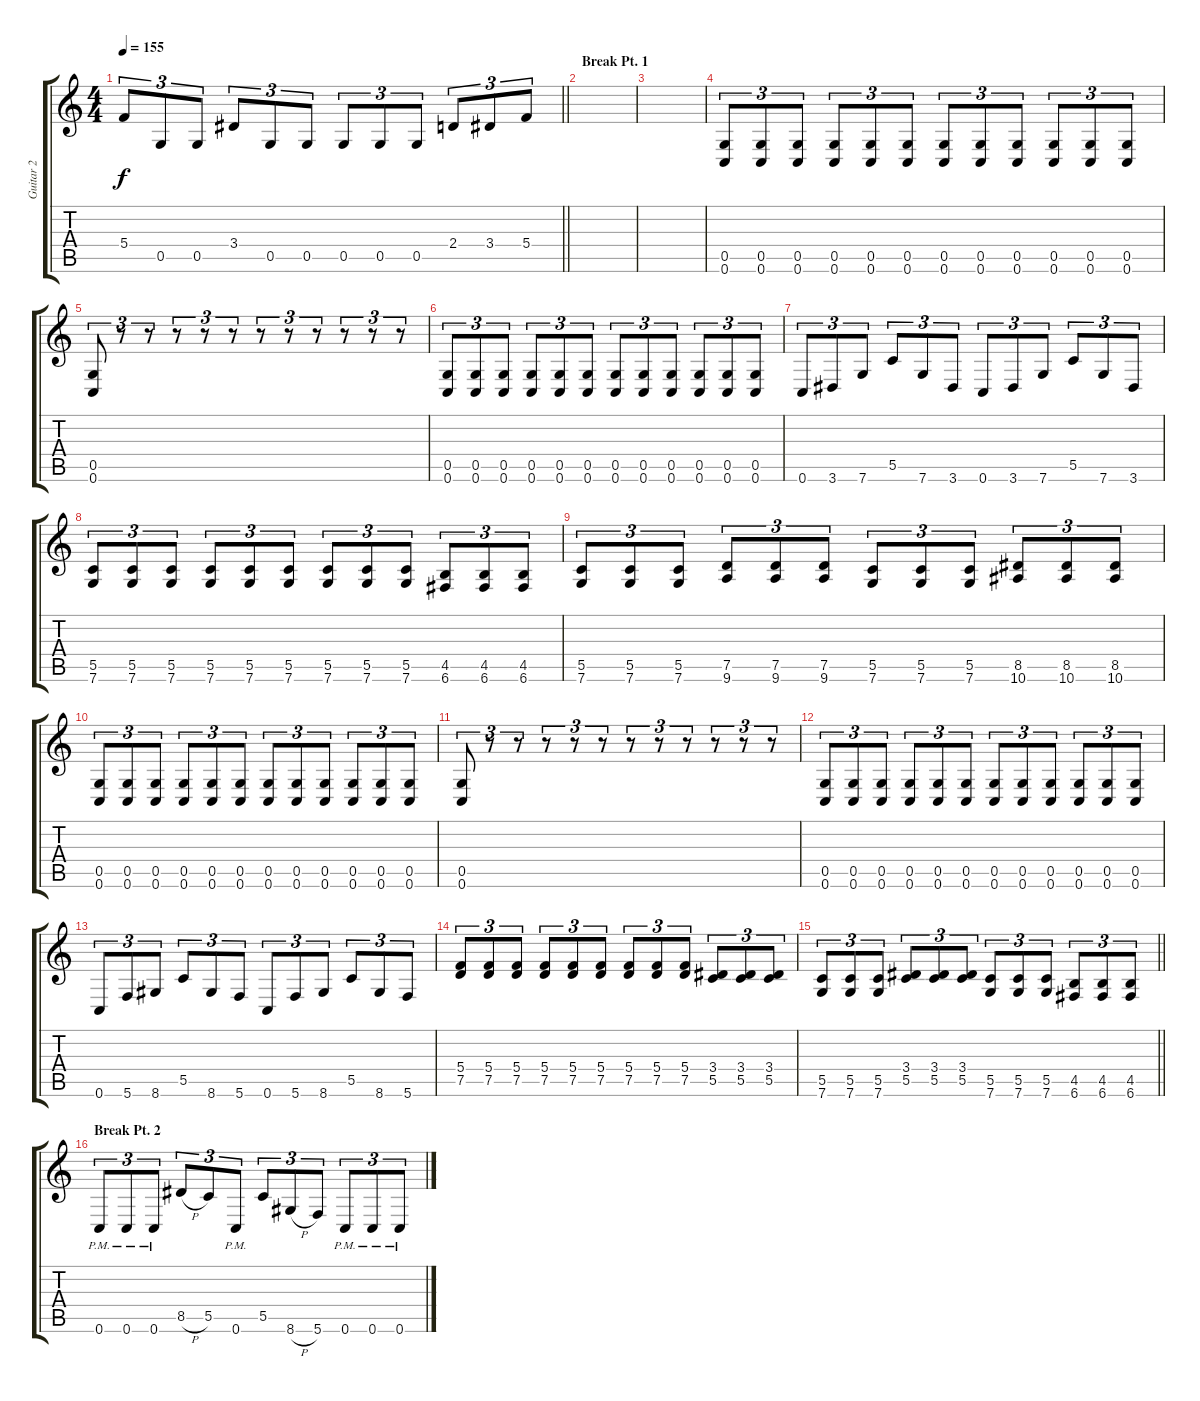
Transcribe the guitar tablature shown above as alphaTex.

\track ("Guitar 2" "Guitar 2") {instrument overdrivenguitar}
\staff {score tabs}
\tuning (D4 A3 F3 C3 G2 C2) {hide}
\ts (4 4)
\tempo 155
\clef g2
\barLineRight lightlight
\ks c
5.4.8{tu (3 2) dy f} 0.5.8{tu (3 2)} 0.5.8{tu (3 2)} 3.4.8{tu (3 2)} 0.5.8{tu (3 2)} 0.5.8{tu (3 2)} 0.5.8{tu (3 2)} 0.5.8{tu (3 2)} 0.5.8{tu (3 2)} 2.4.8{tu (3 2)} 3.4.8{tu (3 2)} 5.4.8{tu (3 2)} |
\section ("" "Break Pt. 1")
|
|
(0.5 0.6).8{tu (3 2)} (0.5 0.6).8{tu (3 2)} (0.5 0.6).8{tu (3 2)} (0.5 0.6).8{tu (3 2)} (0.5 0.6).8{tu (3 2)} (0.5 0.6).8{tu (3 2)} (0.5 0.6).8{tu (3 2)} (0.5 0.6).8{tu (3 2)} (0.5 0.6).8{tu (3 2)} (0.5 0.6).8{tu (3 2)} (0.5 0.6).8{tu (3 2)} (0.5 0.6).8{tu (3 2)} |
(0.5 0.6).8{tu (3 2)} r.8{tu (3 2)} r.8{tu (3 2)} r.8{tu (3 2)} r.8{tu (3 2)} r.8{tu (3 2)} r.8{tu (3 2)} r.8{tu (3 2)} r.8{tu (3 2)} r.8{tu (3 2)} r.8{tu (3 2)} r.8{tu (3 2)} |
(0.5 0.6).8{tu (3 2)} (0.5 0.6).8{tu (3 2)} (0.5 0.6).8{tu (3 2)} (0.5 0.6).8{tu (3 2)} (0.5 0.6).8{tu (3 2)} (0.5 0.6).8{tu (3 2)} (0.5 0.6).8{tu (3 2)} (0.5 0.6).8{tu (3 2)} (0.5 0.6).8{tu (3 2)} (0.5 0.6).8{tu (3 2)} (0.5 0.6).8{tu (3 2)} (0.5 0.6).8{tu (3 2)} |
0.6.8{tu (3 2)} 3.6.8{tu (3 2)} 7.6.8{tu (3 2)} 5.5.8{tu (3 2)} 7.6.8{tu (3 2)} 3.6.8{tu (3 2)} 0.6.8{tu (3 2)} 3.6.8{tu (3 2)} 7.6.8{tu (3 2)} 5.5.8{tu (3 2)} 7.6.8{tu (3 2)} 3.6.8{tu (3 2)} |
(5.5 7.6).8{tu (3 2)} (5.5 7.6).8{tu (3 2)} (5.5 7.6).8{tu (3 2)} (5.5 7.6).8{tu (3 2)} (5.5 7.6).8{tu (3 2)} (5.5 7.6).8{tu (3 2)} (5.5 7.6).8{tu (3 2)} (5.5 7.6).8{tu (3 2)} (5.5 7.6).8{tu (3 2)} (4.5 6.6).8{tu (3 2)} (4.5 6.6).8{tu (3 2)} (4.5 6.6).8{tu (3 2)} |
(5.5 7.6).8{tu (3 2)} (5.5 7.6).8{tu (3 2)} (5.5 7.6).8{tu (3 2)} (7.5 9.6).8{tu (3 2)} (7.5 9.6).8{tu (3 2)} (7.5 9.6).8{tu (3 2)} (5.5 7.6).8{tu (3 2)} (5.5 7.6).8{tu (3 2)} (5.5 7.6).8{tu (3 2)} (8.5 10.6).8{tu (3 2)} (8.5 10.6).8{tu (3 2)} (8.5 10.6).8{tu (3 2)} |
(0.5 0.6).8{tu (3 2)} (0.5 0.6).8{tu (3 2)} (0.5 0.6).8{tu (3 2)} (0.5 0.6).8{tu (3 2)} (0.5 0.6).8{tu (3 2)} (0.5 0.6).8{tu (3 2)} (0.5 0.6).8{tu (3 2)} (0.5 0.6).8{tu (3 2)} (0.5 0.6).8{tu (3 2)} (0.5 0.6).8{tu (3 2)} (0.5 0.6).8{tu (3 2)} (0.5 0.6).8{tu (3 2)} |
(0.5 0.6).8{tu (3 2)} r.8{tu (3 2)} r.8{tu (3 2)} r.8{tu (3 2)} r.8{tu (3 2)} r.8{tu (3 2)} r.8{tu (3 2)} r.8{tu (3 2)} r.8{tu (3 2)} r.8{tu (3 2)} r.8{tu (3 2)} r.8{tu (3 2)} |
(0.5 0.6).8{tu (3 2)} (0.5 0.6).8{tu (3 2)} (0.5 0.6).8{tu (3 2)} (0.5 0.6).8{tu (3 2)} (0.5 0.6).8{tu (3 2)} (0.5 0.6).8{tu (3 2)} (0.5 0.6).8{tu (3 2)} (0.5 0.6).8{tu (3 2)} (0.5 0.6).8{tu (3 2)} (0.5 0.6).8{tu (3 2)} (0.5 0.6).8{tu (3 2)} (0.5 0.6).8{tu (3 2)} |
0.6.8{tu (3 2)} 5.6.8{tu (3 2)} 8.6.8{tu (3 2)} 5.5.8{tu (3 2)} 8.6.8{tu (3 2)} 5.6.8{tu (3 2)} 0.6.8{tu (3 2)} 5.6.8{tu (3 2)} 8.6.8{tu (3 2)} 5.5.8{tu (3 2)} 8.6.8{tu (3 2)} 5.6.8{tu (3 2)} |
(5.4 7.5).8{tu (3 2)} (5.4 7.5).8{tu (3 2)} (5.4 7.5).8{tu (3 2)} (5.4 7.5).8{tu (3 2)} (5.4 7.5).8{tu (3 2)} (5.4 7.5).8{tu (3 2)} (5.4 7.5).8{tu (3 2)} (5.4 7.5).8{tu (3 2)} (5.4 7.5).8{tu (3 2)} (3.4 5.5).8{tu (3 2)} (3.4 5.5).8{tu (3 2)} (3.4 5.5).8{tu (3 2)} |
\barLineRight lightlight
(5.5 7.6).8{tu (3 2)} (5.5 7.6).8{tu (3 2)} (5.5 7.6).8{tu (3 2)} (3.4 5.5).8{tu (3 2)} (3.4 5.5).8{tu (3 2)} (3.4 5.5).8{tu (3 2)} (5.5 7.6).8{tu (3 2)} (5.5 7.6).8{tu (3 2)} (5.5 7.6).8{tu (3 2)} (4.5 6.6).8{tu (3 2)} (4.5 6.6).8{tu (3 2)} (4.5 6.6).8{tu (3 2)} |
\section ("" "Break Pt. 2")
0.6{pm}.8{tu (3 2)} 0.6{pm}.8{tu (3 2)} 0.6{pm}.8{tu (3 2)} 8.5{h}.8{tu (3 2)} 5.5.8{tu (3 2)} 0.6{pm}.8{tu (3 2)} 5.5.8{tu (3 2)} 8.6{h}.8{tu (3 2)} 5.6.8{tu (3 2)} 0.6{pm}.8{tu (3 2)} 0.6{pm}.8{tu (3 2)} 0.6{pm}.8{tu (3 2)}
